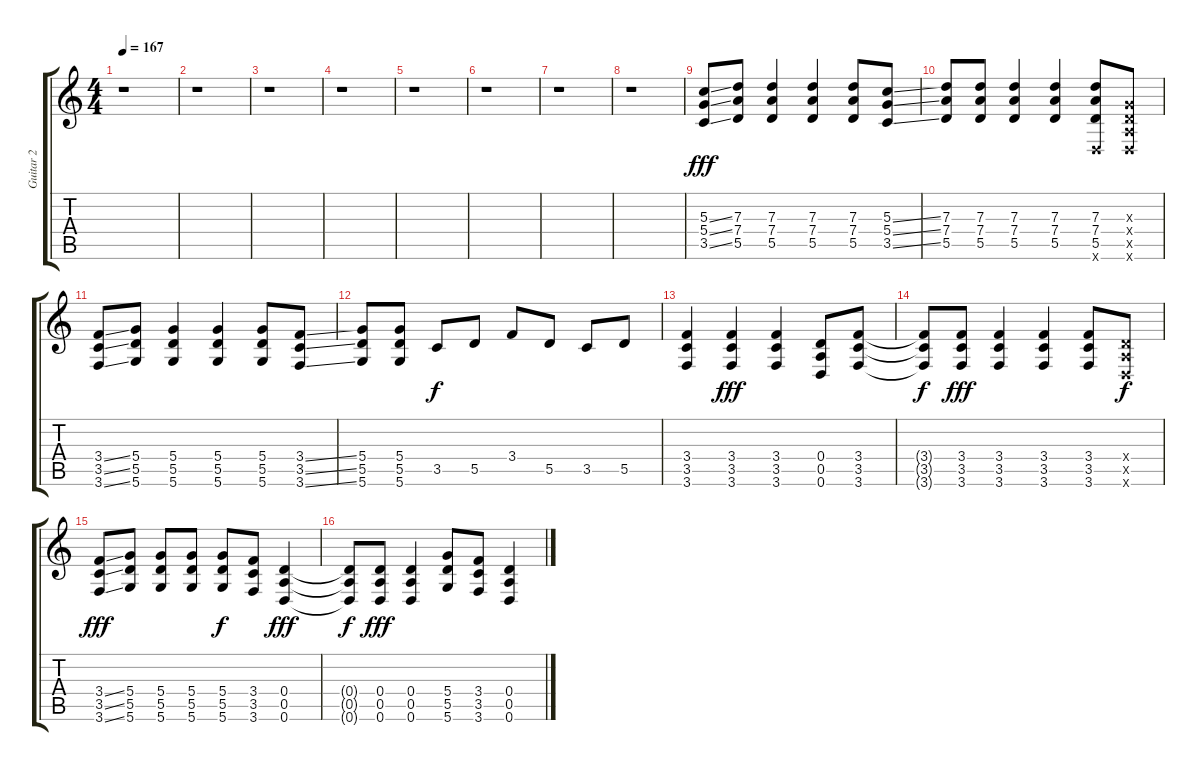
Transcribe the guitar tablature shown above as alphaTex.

\track ("Guitar 2" "Guitar 2") {instrument acousticguitarsteel}
\staff {score tabs}
\tuning (E4 B3 G3 D3 A2 D2) {hide}
\ts (4 4)
\tempo 167
\clef g2
\ks c
r.1{dy fff instrument acousticguitarsteel} |
r.1 |
r.1 |
r.1 |
r.1 |
r.1 |
r.1 |
r.1 |
(5.3{ss} 5.4{ss} 3.5{ss}).8 (7.3 7.4 5.5).8 (7.3 7.4 5.5).4 (7.3 7.4 5.5).4 (7.3 7.4 5.5).8 (5.3{ss} 5.4{ss} 3.5{ss}).8 |
(7.3 7.4 5.5).8 (7.3 7.4 5.5).8 (7.3 7.4 5.5).4 (7.3 7.4 5.5).4 (7.3 7.4 5.5 0.6{x}).8 (0.3{x} 0.4{x} 0.5{x} 0.6{x}).8 |
(3.4{ss} 3.5{ss} 3.6{ss}).8 (5.4 5.5 5.6).8 (5.4 5.5 5.6).4 (5.4 5.5 5.6).4 (5.4 5.5 5.6).8 (3.4{ss} 3.5{ss} 3.6{ss}).8 |
(5.4 5.5 5.6).8 (5.4 5.5 5.6).8 3.5.8{dy f} 5.5.8 3.4.8 5.5.8 3.5.8 5.5.8 |
(3.4 3.5 3.6).4 (3.4 3.5 3.6).4{dy fff} (3.4 3.5 3.6).4 (0.4 0.5 0.6).8 (3.4 3.5 3.6).8 |
(3.4{t} 3.5{t} 3.6{t}).8{dy f} (3.4 3.5 3.6).8{dy fff} (3.4 3.5 3.6).4 (3.4 3.5 3.6).4 (3.4 3.5 3.6).8 (0.4{x} 0.5{x} 0.6{x}).8{dy f} |
(3.4{ss} 3.5{ss} 3.6{ss}).8{dy fff} (5.4 5.5 5.6).8 (5.4 5.5 5.6).8 (5.4 5.5 5.6).8 (5.4 5.5 5.6).8{dy f} (3.4 3.5 3.6).8 (0.4 0.5 0.6).4{dy fff} |
(0.4{t} 0.5{t} 0.6{t}).8{dy f} (0.4 0.5 0.6).8{dy fff} (0.4 0.5 0.6).4 (5.4 5.5 5.6).8 (3.4 3.5 3.6).8 (0.4 0.5 0.6).4
